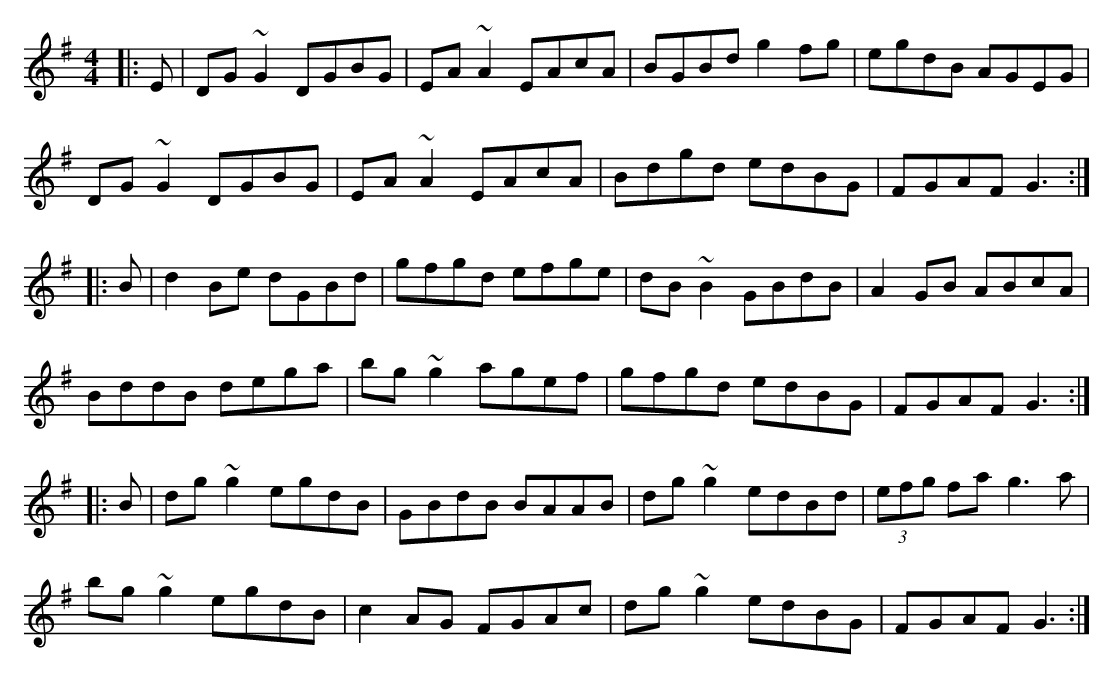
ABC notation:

X:1
M:4/4
K:G
|:E|DG~G2 DGBG|EA~A2 EAcA|BGBd g2fg|egdB AGEG|
DG~G2 DGBG|EA~A2 EAcA|Bdgd edBG|FGAF G3:|
|:B|d2Be dGBd|gfgd efge|dB~B2 GBdB|A2GB ABcA|
BddB dega|bg~g2 agef|gfgd edBG|FGAF G3:|
|:B|dg~g2 egdB|GBdB BAAB|dg~g2 edBd|(3efg fa g3a|
bg~g2 egdB|c2AG FGAc|dg~g2 edBG|FGAF G3:|
